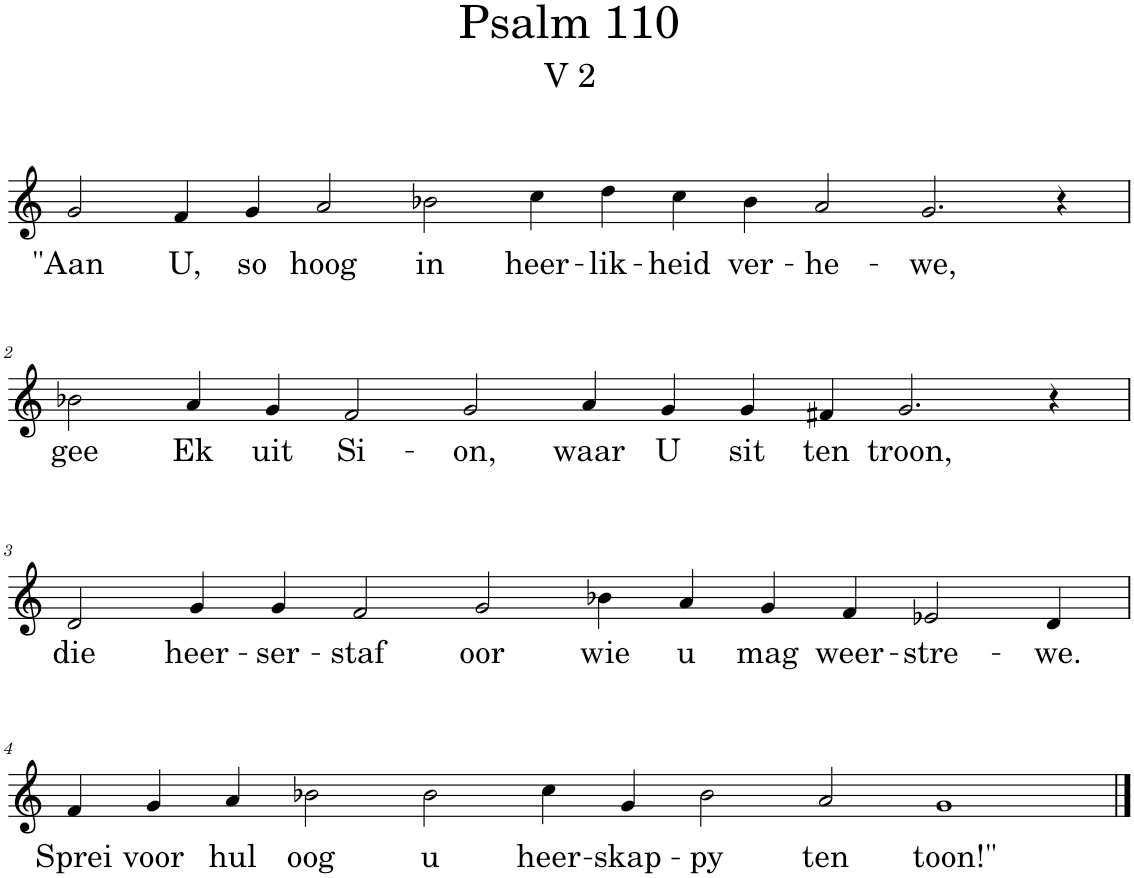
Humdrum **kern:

**kern	**text
*part1	*part1
*staff1	*staff1
*I"Pipe Organ	*
*I'Org.	*
*clefG2	*
*k[]	*
*M18/4	*
=1	=1
!	!LO:LY:b
2g/	"Aan
!	!LO:LY:b
4f/	U,
!	!LO:LY:b
4g/	so
!	!LO:LY:b
2a/	hoog
!	!LO:LY:b
2b-X\	in
!	!LO:LY:b
4cc\	heer-
!	!LO:LY:b
4dd\	-lik-
!	!LO:LY:b
4cc\	-heid
!	!LO:LY:b
4b-\	ver-
!	!LO:LY:b
2a/	-he-
!	!LO:LY:b
2.g/	-we,
4r	.
!!LO:LB:g=z
=2	=2
*M16/4	*
!	!LO:LY:b
2b-X\	gee
!	!LO:LY:b
4a/	Ek
!	!LO:LY:b
4g/	uit
!	!LO:LY:b
2f/	Si-
!	!LO:LY:b
2g/	-on,
!	!LO:LY:b
4a/	waar
!	!LO:LY:b
4g/	U
!	!LO:LY:b
4g/	sit
!	!LO:LY:b
4f#X/	ten
!	!LO:LY:b
2.g/	troon,
4r	.
!!LO:LB:g=z
=3	=3
*M15/4	*
!	!LO:LY:b
2d/	die
!	!LO:LY:b
4g/	heer-
!	!LO:LY:b
4g/	-ser-
!	!LO:LY:b
2f/	-staf
!	!LO:LY:b
2g/	oor
!	!LO:LY:b
4b-X\	wie
!	!LO:LY:b
4a/	u
!	!LO:LY:b
4g/	mag
!	!LO:LY:b
4f/	weer-
!	!LO:LY:b
2e-X/	-stre-
!	!LO:LY:b
4d/	-we.
!!LO:LB:g=z
=4	=4
*M17/4	*
!	!LO:LY:b
4f/	Sprei
!	!LO:LY:b
4g/	voor
!	!LO:LY:b
4a/	hul
!	!LO:LY:b
2b-X\	oog
!	!LO:LY:b
2b-\	u
!	!LO:LY:b
4cc\	heer-
!	!LO:LY:b
4g/	-skap-
!	!LO:LY:b
2b-\	-py
!	!LO:LY:b
2a/	ten
!	!LO:LY:b
1g	toon!"
==	==
*-	*-
